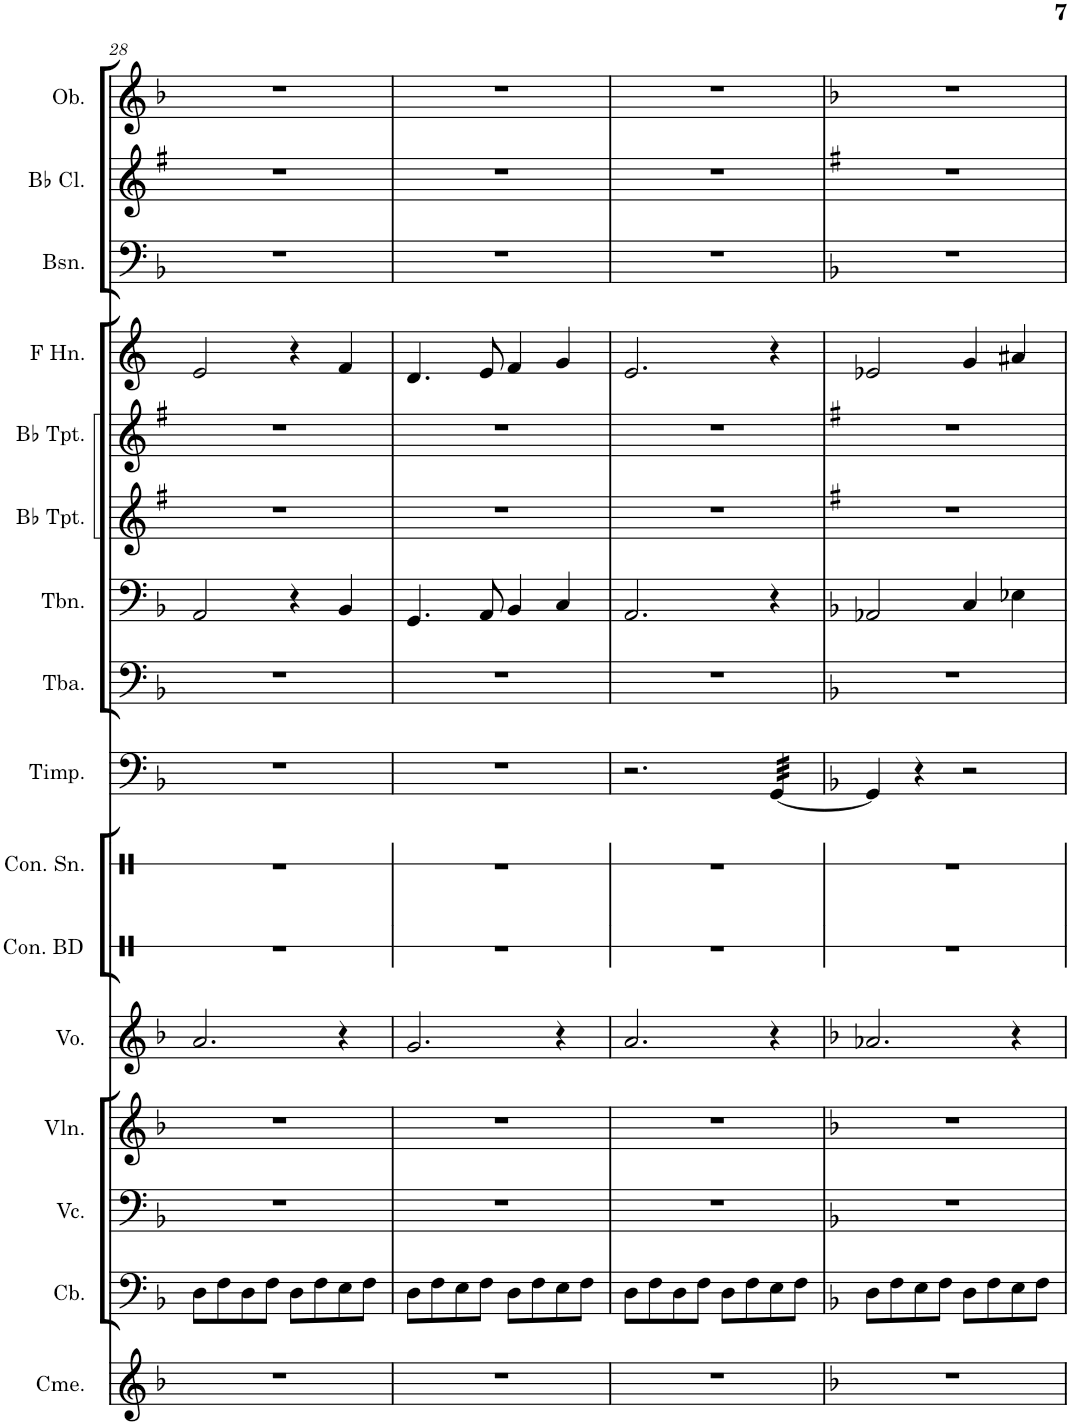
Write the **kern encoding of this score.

**kern	**kern	**kern	**kern	**kern	**kern	**kern	**kern	**kern	**kern	**kern	**kern	**kern	**kern	**kern	**kern
*part16	*part15	*part14	*part13	*part12	*part11	*part10	*part9	*part8	*part7	*part6	*part5	*part4	*part3	*part2	*part1
*staff16	*staff15	*staff14	*staff13	*staff12	*staff11	*staff10	*staff9	*staff8	*staff7	*staff6	*staff5	*staff4	*staff3	*staff2	*staff1
*I"Chimes	*I"Contrabass	*I"Violoncello	*I"Violin	*I"Voice	*I"Concert Bass Drum	*I"Concert Snare Drum	*I"Timpani	*I"Tuba	*I"Trombone	*I"Bb Trumpet	*I"Bb Trumpet	*I"Horn in F	*I"Bassoon	*I"Bb Clarinet	*I"Oboe
*I'Cme.	*I'Cb.	*I'Vc.	*I'Vln.	*I'Vo.	*I'Con. BD	*I'Con. Sn.	*I'Timp.	*I'Tba.	*I'Tbn.	*I'Bb Tpt.	*I'Bb Tpt.	*	*I'Bsn.	*I'Bb Cl.	*I'Ob.
!!LO:PB:g=z
*clefG2	*clefF4	*clefF4	*clefG2	*clefG2	*clefX	*clefX	*clefF4	*clefF4	*clefF4	*clefG2	*clefG2	*clefG2	*clefF4	*clefG2	*clefG2
*	*Trd7c12	*	*	*	*	*	*	*	*	*Trd1c2	*Trd1c2	*Trd4c7	*	*Trd1c2	*
*k[b-]	*k[b-]	*k[b-]	*k[b-]	*k[b-]	*k[]	*k[]	*k[b-]	*k[b-]	*k[b-]	*k[f#]	*k[f#]	*k[]	*k[b-]	*k[f#]	*k[b-]
*M4/4	*M4/4	*M4/4	*M4/4	*M4/4	*M4/4	*M4/4	*M4/4	*M4/4	*M4/4	*M4/4	*M4/4	*M4/4	*M4/4	*M4/4	*M4/4
=28	=28	=28	=28	=28	=28	=28	=28	=28	=28	=28	=28	=28	=28	=28	=28
1r	8D\L	1r	1r	2.a/	1r	1r	1r	1r	2AA/	1r	1r	2e/	1r	1r	1r
.	8F\	.	.	.	.	.	.	.	.	.	.	.	.	.	.
.	8D\	.	.	.	.	.	.	.	.	.	.	.	.	.	.
.	8F\J	.	.	.	.	.	.	.	.	.	.	.	.	.	.
.	8D\L	.	.	.	.	.	.	.	4r	.	.	4r	.	.	.
.	8F\	.	.	.	.	.	.	.	.	.	.	.	.	.	.
.	8E\	.	.	4r	.	.	.	.	4BB-/	.	.	4f/	.	.	.
.	8F\J	.	.	.	.	.	.	.	.	.	.	.	.	.	.
=29	=29	=29	=29	=29	=29	=29	=29	=29	=29	=29	=29	=29	=29	=29	=29
1r	8D\L	1r	1r	2.g/	1r	1r	1r	1r	4.GG/	1r	1r	4.d/	1r	1r	1r
.	8F\	.	.	.	.	.	.	.	.	.	.	.	.	.	.
.	8E\	.	.	.	.	.	.	.	.	.	.	.	.	.	.
.	8F\J	.	.	.	.	.	.	.	8AA/	.	.	8e/	.	.	.
.	8D\L	.	.	.	.	.	.	.	4BB-/	.	.	4f/	.	.	.
.	8F\	.	.	.	.	.	.	.	.	.	.	.	.	.	.
.	8E\	.	.	4r	.	.	.	.	4C/	.	.	4g/	.	.	.
.	8F\J	.	.	.	.	.	.	.	.	.	.	.	.	.	.
=30	=30	=30	=30	=30	=30	=30	=30	=30	=30	=30	=30	=30	=30	=30	=30
1r	8D\L	1r	1r	2.a/	1r	1r	2.r	1r	2.AA/	1r	1r	2.e/	1r	1r	1r
.	8F\	.	.	.	.	.	.	.	.	.	.	.	.	.	.
.	8D\	.	.	.	.	.	.	.	.	.	.	.	.	.	.
.	8F\J	.	.	.	.	.	.	.	.	.	.	.	.	.	.
.	8D\L	.	.	.	.	.	.	.	.	.	.	.	.	.	.
.	8F\	.	.	.	.	.	.	.	.	.	.	.	.	.	.
*	*	*	*	*	*	*	*tremolo	*	*	*	*	*	*	*	*
.	8E\	.	.	4r	.	.	[32GG/LLL	.	4r	.	.	4r	.	.	.
.	.	.	.	.	.	.	32GG/	.	.	.	.	.	.	.	.
.	.	.	.	.	.	.	32GG/	.	.	.	.	.	.	.	.
.	.	.	.	.	.	.	32GG/	.	.	.	.	.	.	.	.
.	8F\J	.	.	.	.	.	32GG/	.	.	.	.	.	.	.	.
.	.	.	.	.	.	.	32GG/	.	.	.	.	.	.	.	.
.	.	.	.	.	.	.	32GG/	.	.	.	.	.	.	.	.
.	.	.	.	.	.	.	32GG/JJJ	.	.	.	.	.	.	.	.
*	*	*	*	*	*	*	*Xtremolo	*	*	*	*	*	*	*	*
=31	=31	=31	=31	=31	=31	=31	=31	=31	=31	=31	=31	=31	=31	=31	=31
*k[b-]	*k[b-]	*k[b-]	*k[b-]	*k[b-]	*	*	*k[b-]	*k[b-]	*k[b-]	*k[f#]	*k[f#]	*k[]	*k[b-]	*k[f#]	*k[b-]
1r	8D\L	1r	1r	2.a-X/	1r	1r	4GG/]	1r	2AA-X/	1r	1r	2e-X/	1r	1r	1r
.	8F\	.	.	.	.	.	.	.	.	.	.	.	.	.	.
.	8E\	.	.	.	.	.	4r	.	.	.	.	.	.	.	.
.	8F\J	.	.	.	.	.	.	.	.	.	.	.	.	.	.
.	8D\L	.	.	.	.	.	2r	.	4C/	.	.	4g/	.	.	.
.	8F\	.	.	.	.	.	.	.	.	.	.	.	.	.	.
.	8E\	.	.	4r	.	.	.	.	4E-X\	.	.	4a#X/	.	.	.
.	8F\J	.	.	.	.	.	.	.	.	.	.	.	.	.	.
=	=	=	=	=	=	=	=	=	=	=	=	=	=	=	=
*-	*-	*-	*-	*-	*-	*-	*-	*-	*-	*-	*-	*-	*-	*-	*-
